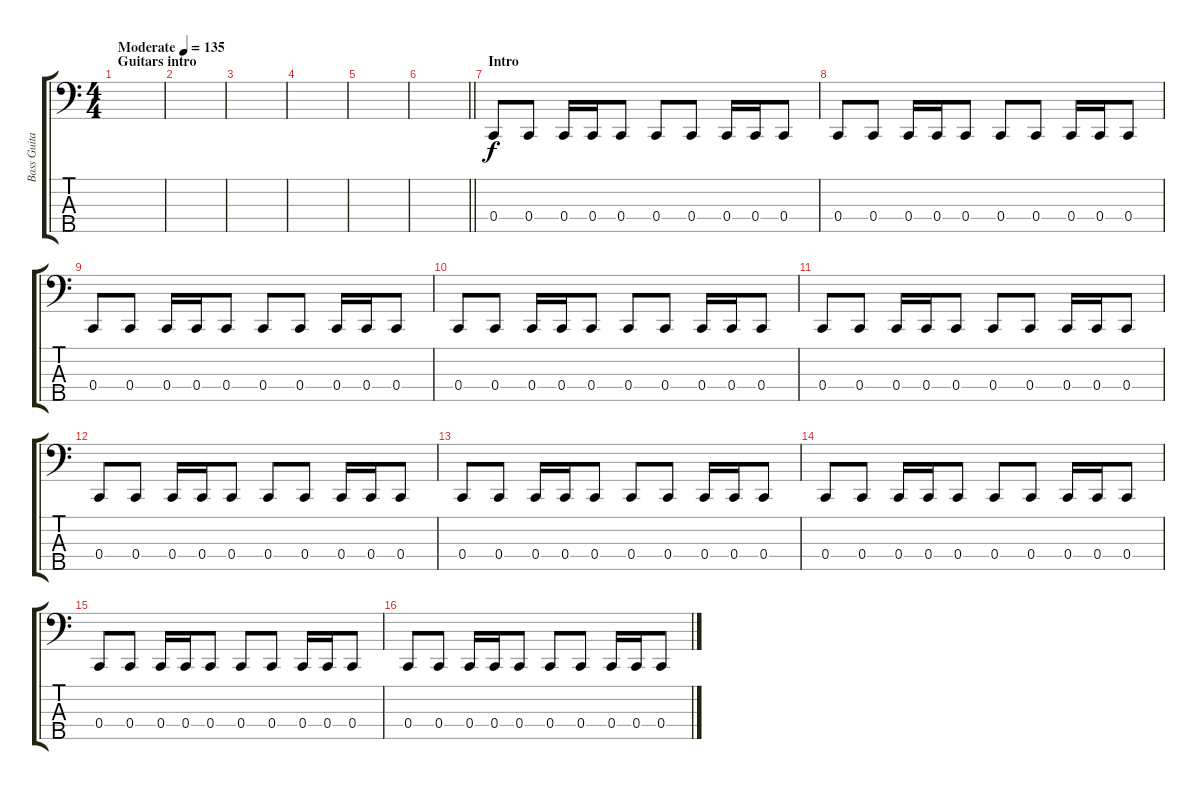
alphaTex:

\track ("Bass Guitar" "Bass Guita") {instrument electricbassfinger}
\staff {score tabs}
\tuning (Eb2 Bb1 F1 C1 G0) {hide}
\ts (4 4)
\section ("" "Guitars intro")
\tempo (135 "Moderate")
\clef f4
\ks c
|
|
|
|
|
\barLineRight lightlight
|
\section ("" "Intro")
0.4.8 0.4.8 0.4.16 0.4.16 0.4.8 0.4.8 0.4.8 0.4.16 0.4.16 0.4.8 |
0.4.8 0.4.8 0.4.16 0.4.16 0.4.8 0.4.8 0.4.8 0.4.16 0.4.16 0.4.8 |
0.4.8 0.4.8 0.4.16 0.4.16 0.4.8 0.4.8 0.4.8 0.4.16 0.4.16 0.4.8 |
0.4.8 0.4.8 0.4.16 0.4.16 0.4.8 0.4.8 0.4.8 0.4.16 0.4.16 0.4.8 |
0.4.8 0.4.8 0.4.16 0.4.16 0.4.8 0.4.8 0.4.8 0.4.16 0.4.16 0.4.8 |
0.4.8 0.4.8 0.4.16 0.4.16 0.4.8 0.4.8 0.4.8 0.4.16 0.4.16 0.4.8 |
0.4.8 0.4.8 0.4.16 0.4.16 0.4.8 0.4.8 0.4.8 0.4.16 0.4.16 0.4.8 |
0.4.8 0.4.8 0.4.16 0.4.16 0.4.8 0.4.8 0.4.8 0.4.16 0.4.16 0.4.8 |
0.4.8 0.4.8 0.4.16 0.4.16 0.4.8 0.4.8 0.4.8 0.4.16 0.4.16 0.4.8 |
0.4.8 0.4.8 0.4.16 0.4.16 0.4.8 0.4.8 0.4.8 0.4.16 0.4.16 0.4.8
